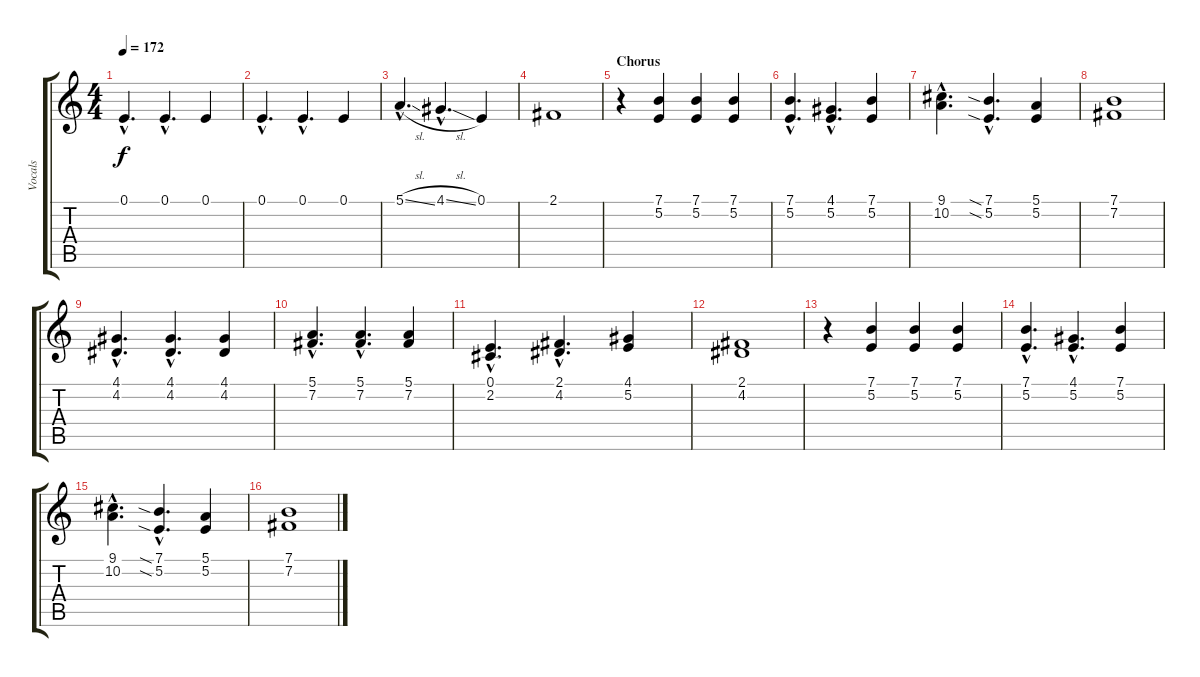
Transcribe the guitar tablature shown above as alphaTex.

\track ("Vocals" "Vocals") {instrument lead2sawtooth}
\staff {score tabs}
\tuning (E4 B3 G3 D3 A2 E2) {hide}
\ts (4 4)
\tempo 172
\clef g2
\ks c
0.1{hac}.4{d dy f} 0.1{hac}.4{d} 0.1.4 |
0.1{hac}.4{d} 0.1{hac}.4{d} 0.1.4 |
5.1{sl hac}.4{d} 4.1{sl hac}.4{d} 0.1.4 |
2.1.1 |
\section ("" "Chorus")
r.4 (7.1 5.2).4 (7.1 5.2).4 (7.1 5.2).4 |
(7.1{hac} 5.2{hac}).4{d} (4.1{hac} 5.2{hac}).4{d} (7.1 5.2).4 |
(9.1{hac} 10.2{hac}).4{d} (7.1{sia hac} 5.2{sia hac}).4{d} (5.1 5.2).4 |
(7.1 7.2).1 |
(4.1{hac} 4.2{hac}).4{d} (4.1{hac} 4.2{hac}).4{d} (4.1 4.2).4 |
(5.1{hac} 7.2{hac}).4{d} (5.1{hac} 7.2{hac}).4{d} (5.1 7.2).4 |
(0.1{hac} 2.2{hac}).4{d} (2.1{hac} 4.2{hac}).4{d} (4.1 5.2).4 |
(2.1 4.2).1 |
r.4 (7.1 5.2).4 (7.1 5.2).4 (7.1 5.2).4 |
(7.1{hac} 5.2{hac}).4{d} (4.1{hac} 5.2{hac}).4{d} (7.1 5.2).4 |
(9.1{hac} 10.2{hac}).4{d} (7.1{sia hac} 5.2{sia hac}).4{d} (5.1 5.2).4 |
(7.1 7.2).1
